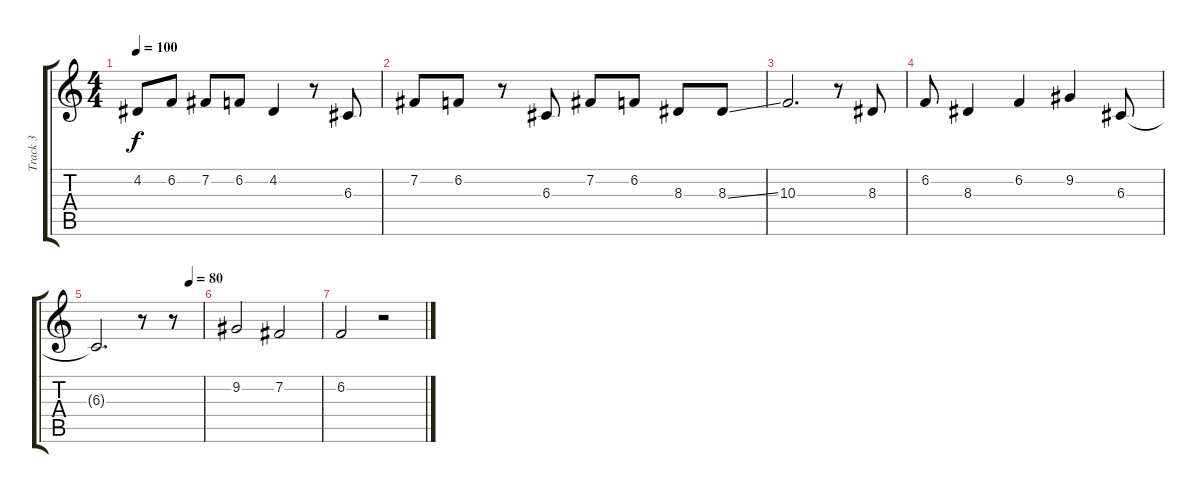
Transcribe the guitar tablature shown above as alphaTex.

\track ("Track 3" "Track 3") {instrument lead2sawtooth}
\staff {score tabs}
\tuning (E4 B3 G3 D3 A2 E2) {hide}
\ts (4 4)
\tempo 100
\clef g2
\ks c
4.2{t}.8{dy f} 6.2.8 7.2.8 6.2.8 4.2.4 r.8 6.3.8 |
7.2.8 6.2.8 r.8 6.3.8 7.2.8 6.2.8 8.3.8 8.3{ss}.8 |
10.3.2{d} r.8 8.3.8 |
6.2.8 8.3.4 6.2.4 9.2.4 6.3.8 |
\tempo (80 0.875)
6.3{t}.2{d} r.8 r.8 |
9.2.2 7.2.2 |
6.2.2 r.2
